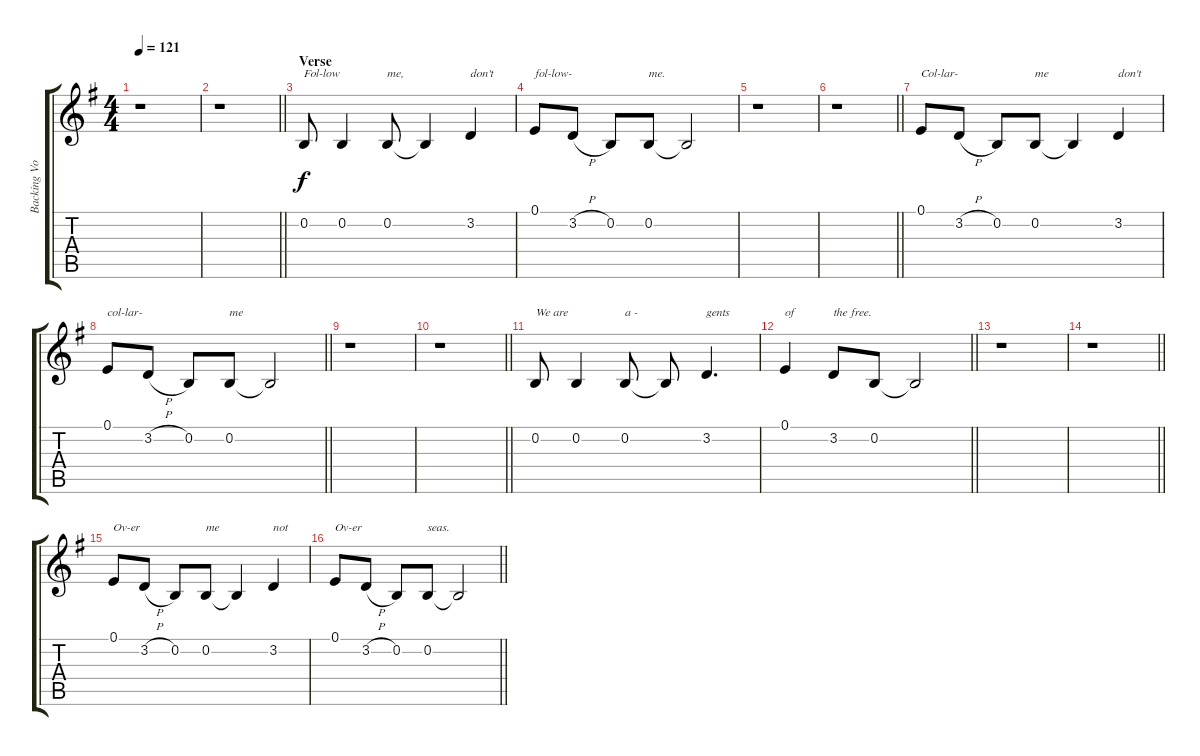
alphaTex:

\track ("Backing Vocals" "Backing Vo") {instrument altosax}
\staff {score tabs}
\tuning (E4 B3 G3 D3 A2 E2) {hide}
\ts (4 4)
\tempo 121
\clef g2
\ks g
r.1{dy f} |
\barLineRight lightlight
r.1 |
\section ("" "Verse")
0.2.8{txt "Fol-low"} 0.2.4 0.2.8{txt "me,"} 0.2{t}.4 3.2.4{txt "don't"} |
0.1.8{txt "fol-low-"} 3.2{h}.8 0.2.8 0.2.8{txt "me."} 0.2{t}.2 |
r.1 |
\barLineRight lightlight
r.1 |
0.1.8{txt "Col-lar-"} 3.2{h}.8 0.2.8 0.2.8{txt "me"} 0.2{t}.4 3.2.4{txt "don't"} |
\barLineRight lightlight
0.1.8{txt "col-lar-"} 3.2{h}.8 0.2.8 0.2.8{txt "me"} 0.2{t}.2 |
r.1 |
\barLineRight lightlight
r.1 |
0.2.8{txt "We are"} 0.2.4 0.2.8{txt "a - "} 0.2{t}.8 3.2.4{d txt "gents"} |
\barLineRight lightlight
0.1.4{txt "of"} 3.2.8{txt "the free."} 0.2.8 0.2{t}.2 |
r.1 |
\barLineRight lightlight
r.1 |
0.1.8{txt "Ov-er"} 3.2{h}.8 0.2.8 0.2.8{txt "me"} 0.2{t}.4 3.2.4{txt "not"} |
\barLineRight lightlight
0.1.8{txt "Ov-er"} 3.2{h}.8 0.2.8 0.2.8{txt "seas."} 0.2{t}.2
